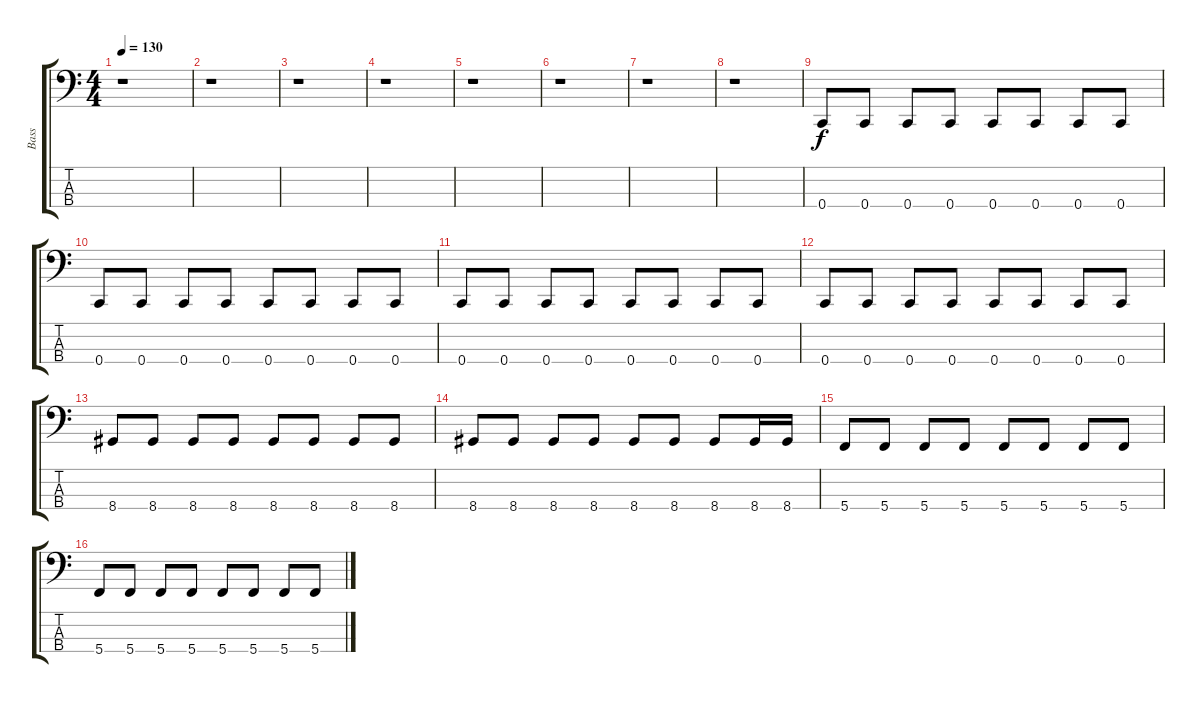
\track ("Bass" "Bass") {instrument electricbassfinger}
\staff {score tabs}
\tuning (F2 C2 G1 C1) {hide}
\ts (4 4)
\tempo 130
\clef f4
\ks c
r.1{dy f} |
r.1 |
r.1 |
r.1 |
r.1 |
r.1 |
r.1 |
r.1 |
0.4.8 0.4.8 0.4.8 0.4.8 0.4.8 0.4.8 0.4.8 0.4.8 |
0.4.8 0.4.8 0.4.8 0.4.8 0.4.8 0.4.8 0.4.8 0.4.8 |
0.4.8 0.4.8 0.4.8 0.4.8 0.4.8 0.4.8 0.4.8 0.4.8 |
0.4.8 0.4.8 0.4.8 0.4.8 0.4.8 0.4.8 0.4.8 0.4.8 |
8.4.8 8.4.8 8.4.8 8.4.8 8.4.8 8.4.8 8.4.8 8.4.8 |
8.4.8 8.4.8 8.4.8 8.4.8 8.4.8 8.4.8 8.4.8 8.4.16 8.4.16 |
5.4.8 5.4.8 5.4.8 5.4.8 5.4.8 5.4.8 5.4.8 5.4.8 |
5.4.8 5.4.8 5.4.8 5.4.8 5.4.8 5.4.8 5.4.8 5.4.8
